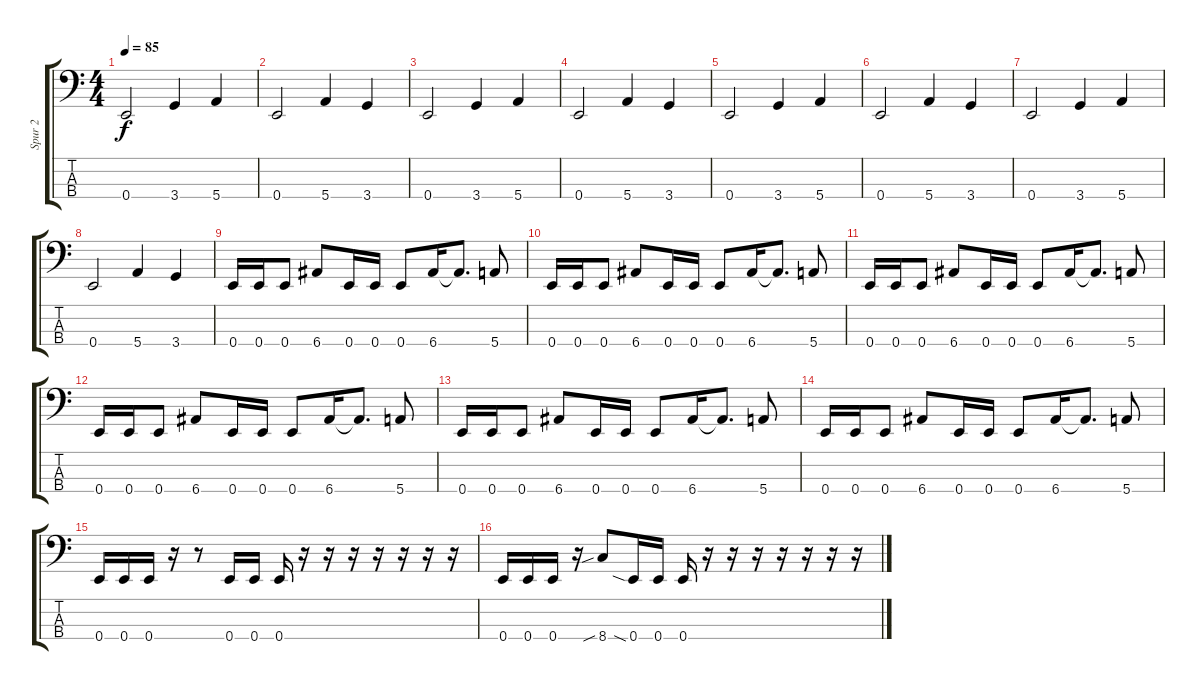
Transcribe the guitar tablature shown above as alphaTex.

\track ("Spur 2" "Spur 2") {instrument distortionguitar}
\staff {score tabs}
\tuning (G2 D2 A1 E1) {hide}
\ts (4 4)
\tempo 85
\clef f4
\ks c
0.4.2{dy f} 3.4.4 5.4.4 |
0.4.2 5.4.4 3.4.4 |
0.4.2 3.4.4 5.4.4 |
0.4.2 5.4.4 3.4.4 |
0.4.2 3.4.4 5.4.4 |
0.4.2 5.4.4 3.4.4 |
0.4.2 3.4.4 5.4.4 |
0.4.2 5.4.4 3.4.4 |
0.4.16 0.4.16 0.4.8 6.4.8 0.4.16 0.4.16 0.4.8 6.4.16 6.4{t}.8{d} 5.4.8 |
0.4.16 0.4.16 0.4.8 6.4.8 0.4.16 0.4.16 0.4.8 6.4.16 6.4{t}.8{d} 5.4.8 |
0.4.16 0.4.16 0.4.8 6.4.8 0.4.16 0.4.16 0.4.8 6.4.16 6.4{t}.8{d} 5.4.8 |
0.4.16 0.4.16 0.4.8 6.4.8 0.4.16 0.4.16 0.4.8 6.4.16 6.4{t}.8{d} 5.4.8 |
0.4.16 0.4.16 0.4.8 6.4.8 0.4.16 0.4.16 0.4.8 6.4.16 6.4{t}.8{d} 5.4.8 |
0.4.16 0.4.16 0.4.8 6.4.8 0.4.16 0.4.16 0.4.8 6.4.16 6.4{t}.8{d} 5.4.8 |
0.4.16 0.4.16 0.4.16 r.16 r.8 0.4.16 0.4.16 0.4.16 r.16 r.16 r.16 r.16 r.16 r.16 r.16 |
0.4.16 0.4.16 0.4.16 r.16 8.4{sib}.8 0.4{sia}.16 0.4.16 0.4.16 r.16 r.16 r.16 r.16 r.16 r.16 r.16
